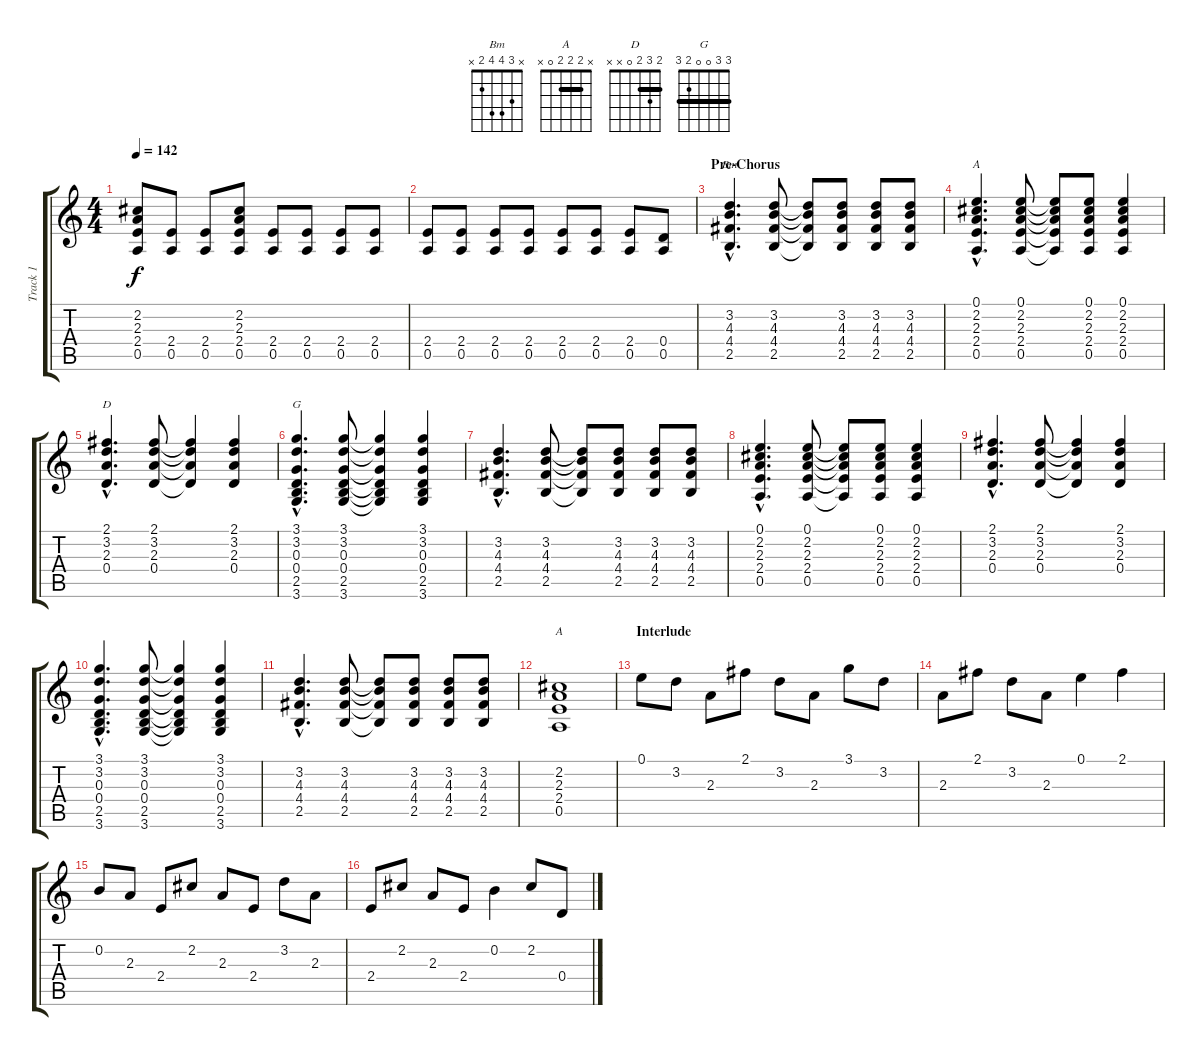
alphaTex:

\track ("Track 1" "Track 1") {instrument distortionguitar}
\staff {score tabs}
\tuning (E4 B3 G3 D3 A2 E2) {hide}
\chord ("Bm" x 3 4 4 2 x)
\chord ("A" 0 2 2 2 0 x)
\chord ("D" 2 3 2 0 x x) {barre 2}
\chord ("G" 3 3 0 0 2 3) {barre 3}
\chord ("A" x 2 2 2 0 x) {barre 2}
\ts (4 4)
\tempo 142
\clef g2
\ks c
(2.2 2.3 2.4 0.5).8{dy f} (2.4 0.5).8 (2.4 0.5).8 (2.2 2.3 2.4 0.5).8 (2.4 0.5).8 (2.4 0.5).8 (2.4 0.5).8 (2.4 0.5).8 |
(2.4 0.5).8 (2.4 0.5).8 (2.4 0.5).8 (2.4 0.5).8 (2.4 0.5).8 (2.4 0.5).8 (2.4 0.5).8 (0.4 0.5).8 |
\section ("" "Pre-Chorus")
(3.2{hac} 4.3{hac} 4.4{hac} 2.5{hac}).4{d ch "Bm"} (3.2 4.3 4.4 2.5).8 (3.2{t} 4.3{t} 4.4{t} 2.5{t}).8 (3.2 4.3 4.4 2.5).8 (3.2 4.3 4.4 2.5).8 (3.2 4.3 4.4 2.5).8 |
(0.1{hac} 2.2{hac} 2.3{hac} 2.4{hac} 0.5{hac}).4{d ch "A"} (0.1 2.2 2.3 2.4 0.5).8 (0.1{t} 2.2{t} 2.3{t} 2.4{t} 0.5{t}).8 (0.1 2.2 2.3 2.4 0.5).8 (0.1 2.2 2.3 2.4 0.5).4 |
(2.1{hac} 3.2{hac} 2.3{hac} 0.4{hac}).4{d ch "D"} (2.1 3.2 2.3 0.4).8 (2.1{t} 3.2{t} 2.3{t} 0.4{t}).4 (2.1 3.2 2.3 0.4).4 |
(3.1{hac} 3.2{hac} 0.3{hac} 0.4{hac} 2.5{hac} 3.6{hac}).4{d ch "G"} (3.1 3.2 0.3 0.4 2.5 3.6).8 (3.1{t} 3.2{t} 0.3{t} 0.4{t} 2.5{t} 3.6{t}).4 (3.1 3.2 0.3 0.4 2.5 3.6).4 |
(3.2{hac} 4.3{hac} 4.4{hac} 2.5{hac}).4{d} (3.2 4.3 4.4 2.5).8 (3.2{t} 4.3{t} 4.4{t} 2.5{t}).8 (3.2 4.3 4.4 2.5).8 (3.2 4.3 4.4 2.5).8 (3.2 4.3 4.4 2.5).8 |
(0.1{hac} 2.2{hac} 2.3{hac} 2.4{hac} 0.5{hac}).4{d} (0.1 2.2 2.3 2.4 0.5).8 (0.1{t} 2.2{t} 2.3{t} 2.4{t} 0.5{t}).8 (0.1 2.2 2.3 2.4 0.5).8 (0.1 2.2 2.3 2.4 0.5).4 |
(2.1{hac} 3.2{hac} 2.3{hac} 0.4{hac}).4{d} (2.1 3.2 2.3 0.4).8 (2.1{t} 3.2{t} 2.3{t} 0.4{t}).4 (2.1 3.2 2.3 0.4).4 |
(3.1{hac} 3.2{hac} 0.3{hac} 0.4{hac} 2.5{hac} 3.6{hac}).4{d} (3.1 3.2 0.3 0.4 2.5 3.6).8 (3.1{t} 3.2{t} 0.3{t} 0.4{t} 2.5{t} 3.6{t}).4 (3.1 3.2 0.3 0.4 2.5 3.6).4 |
(3.2{hac} 4.3{hac} 4.4{hac} 2.5{hac}).4{d} (3.2 4.3 4.4 2.5).8 (3.2{t} 4.3{t} 4.4{t} 2.5{t}).8 (3.2 4.3 4.4 2.5).8 (3.2 4.3 4.4 2.5).8 (3.2 4.3 4.4 2.5).8 |
(2.2 2.3 2.4 0.5).1{ch "A"} |
\section ("" "Interlude")
0.1.8 3.2.8 2.3.8 2.1.8 3.2.8 2.3.8 3.1.8 3.2.8 |
2.3.8 2.1.8 3.2.8 2.3.8 0.1.4 2.1.4 |
0.2.8 2.3.8 2.4.8 2.2.8 2.3.8 2.4.8 3.2.8 2.3.8 |
2.4.8 2.2.8 2.3.8 2.4.8 0.2.4 2.2.8 0.4.8
